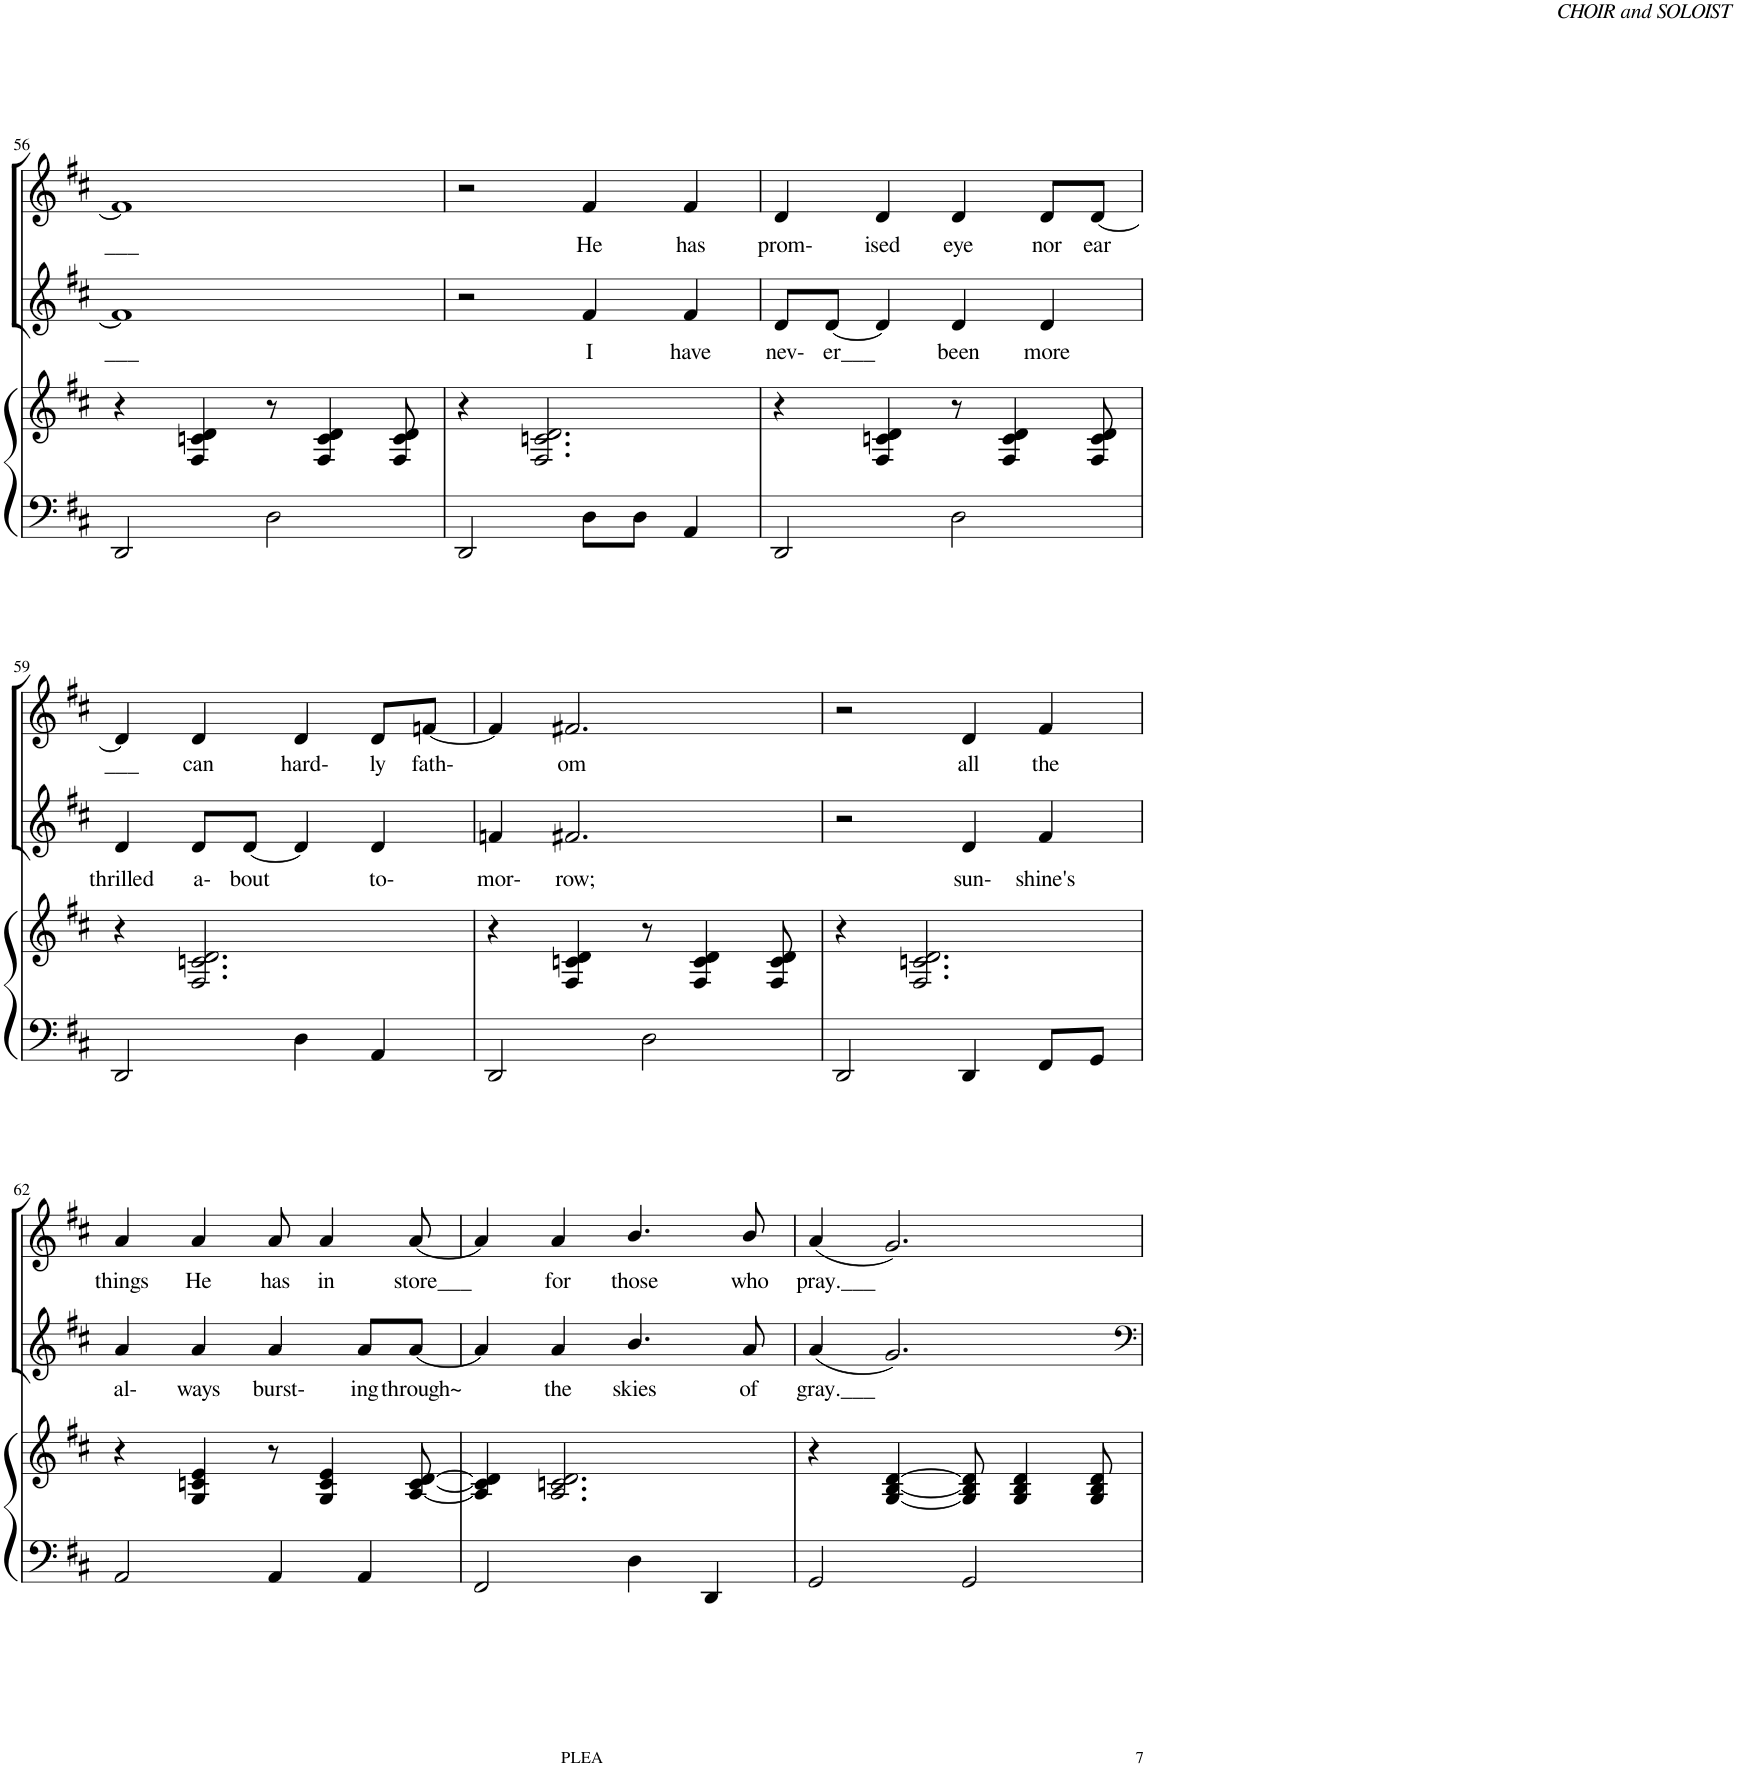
**kern	**kern	**kern	**text	**kern	**text
*part4	*part3	*part2	*part2	*part1	*part1
*staff4	*staff3	*staff2	*staff2	*staff1	*staff1
*I"Piano	*I"Piano	*I"Piano	*	*I"Piano	*
*I'Pno	*I'Pno	*I'Pno	*	*I'Pno	*
!!LO:PB:g=z
*clefF4	*clefG2	*clefG2	*	*clefG2	*
*k[f#c#]	*k[f#c#]	*k[f#c#]	*	*k[f#c#]	*
*	*	*M4/4	*	*M4/4	*
=56	=56	=56	=56	=56	=56
!	!	!	!LO:LY:b	!	!LO:LY:b
2DD/	4r	1f#]	___	1f#]	___
.	4F#/ 4cn/ 4d/	.	.	.	.
2D\	8r	.	.	.	.
.	4F#/ 4c/ 4d/	.	.	.	.
.	8F#/ 8c/ 8d/	.	.	.	.
=57	=57	=57	=57	=57	=57
2DD/	4r	2r	.	2r	.
.	2.F#/ 2.cn/ 2.d/	.	.	.	.
!	!	!	!LO:LY:b	!	!LO:LY:b
8D\L	.	4f#/	I	4f#/	He
8D\J	.	.	.	.	.
!	!	!	!LO:LY:b	!	!LO:LY:b
4AA/	.	4f#/	have	4f#/	has
=58	=58	=58	=58	=58	=58
!	!	!	!LO:LY:b	!	!LO:LY:b
2DD/	4r	8d/L	nev-	4d/	prom-
!	!	!	!LO:LY:b	!	!
.	.	[8d/J	er___	.	.
!	!	!	!	!	!LO:LY:b
.	4F#/ 4cn/ 4d/	4d/]	.	4d/	ised
!	!	!	!LO:LY:b	!	!LO:LY:b
2D\	8r	4d/	been	4d/	eye
.	4F#/ 4c/ 4d/	.	.	.	.
!	!	!	!LO:LY:b	!	!LO:LY:b
.	.	4d/	more	8d/L	nor
!	!	!	!	!	!LO:LY:b
.	8F#/ 8c/ 8d/	.	.	[8d/J	ear
!!LO:LB:g=z
=59	=59	=59	=59	=59	=59
!	!	!	!LO:LY:b	!	!LO:LY:b
2DD/	4r	4d/	thrilled	4d/]	___
!	!	!	!LO:LY:b	!	!LO:LY:b
.	2.F#/ 2.cn/ 2.d/	8d/L	a-	4d/	can
!	!	!	!LO:LY:b	!	!
.	.	[8d/J	bout	.	.
!	!	!	!	!	!LO:LY:b
4D\	.	4d/]	.	4d/	hard-
!	!	!	!LO:LY:b	!	!LO:LY:b
4AA/	.	4d/	to-	8d/L	ly
!	!	!	!	!	!LO:LY:b
.	.	.	.	[8fn/J	fath-
=60	=60	=60	=60	=60	=60
!	!	!	!LO:LY:b	!	!
2DD/	4r	4fn/	mor-	4f/]	.
!	!	!	!LO:LY:b	!	!LO:LY:b
.	4F#/ 4cn/ 4d/	2.f#X/	row;	2.f#X/	om
2D\	8r	.	.	.	.
.	4F#/ 4c/ 4d/	.	.	.	.
.	8F#/ 8c/ 8d/	.	.	.	.
=61	=61	=61	=61	=61	=61
2DD/	4r	2r	.	2r	.
.	2.F#/ 2.cn/ 2.d/	.	.	.	.
!	!	!	!LO:LY:b	!	!LO:LY:b
4DD/	.	4d/	sun-	4d/	all
!	!	!	!LO:LY:b	!	!LO:LY:b
8FF#/L	.	4f#/	shine's	4f#/	the
8GG/J	.	.	.	.	.
!!LO:LB:g=z
=62	=62	=62	=62	=62	=62
!	!	!	!LO:LY:b	!	!LO:LY:b
2AA/	4r	4a/	al-	4a/	things
!	!	!	!LO:LY:b	!	!LO:LY:b
.	4G/ 4cn/ 4e/	4a/	ways	4a/	He
!LO:TX:a:i:t=CHOIR and SOLOIST	!	!	!	!	!
!	!	!	!LO:LY:b	!	!LO:LY:b
4AA/	8r	4a/	burst-	8a/	has
!	!	!	!	!	!LO:LY:b
.	4G/ 4c/ 4e/	.	.	4a/	in
!	!	!	!LO:LY:b	!	!
4AA/	.	8a/L	ing	.	.
!	!	!	!LO:LY:b	!	!LO:LY:b
.	[8A/ [8c/ [8d/	[8a/J	through~	[8a/	store___
=63	=63	=63	=63	=63	=63
2FF#/	4A/] 4c/] 4d/]	4a/]	.	4a/]	.
!	!	!	!LO:LY:b	!	!LO:LY:b
.	2.A/ 2.cn/ 2.d/	4a/	the	4a/	for
!	!	!	!LO:LY:b	!	!LO:LY:b
4D\	.	4.b/	skies	4.b/	those
4DD/	.	.	.	.	.
!	!	!	!LO:LY:b	!	!LO:LY:b
.	.	8a/	of	8b/	who
=64	=64	=64	=64	=64	=64
!	!	!	!LO:LY:b	!	!LO:LY:b
2GG/	4r	(4a/	gray.___	(4a/	pray.___
.	[4G/ [4B/ [4d/	2.g/)	.	2.g/)	.
2GG/	8G/] 8B/] 8d/]	.	.	.	.
.	4G/ 4B/ 4d/	.	.	.	.
.	8G/ 8B/ 8d/	.	.	.	.
=	=	=	=	=	=
*-	*-	*-	*-	*-	*-
